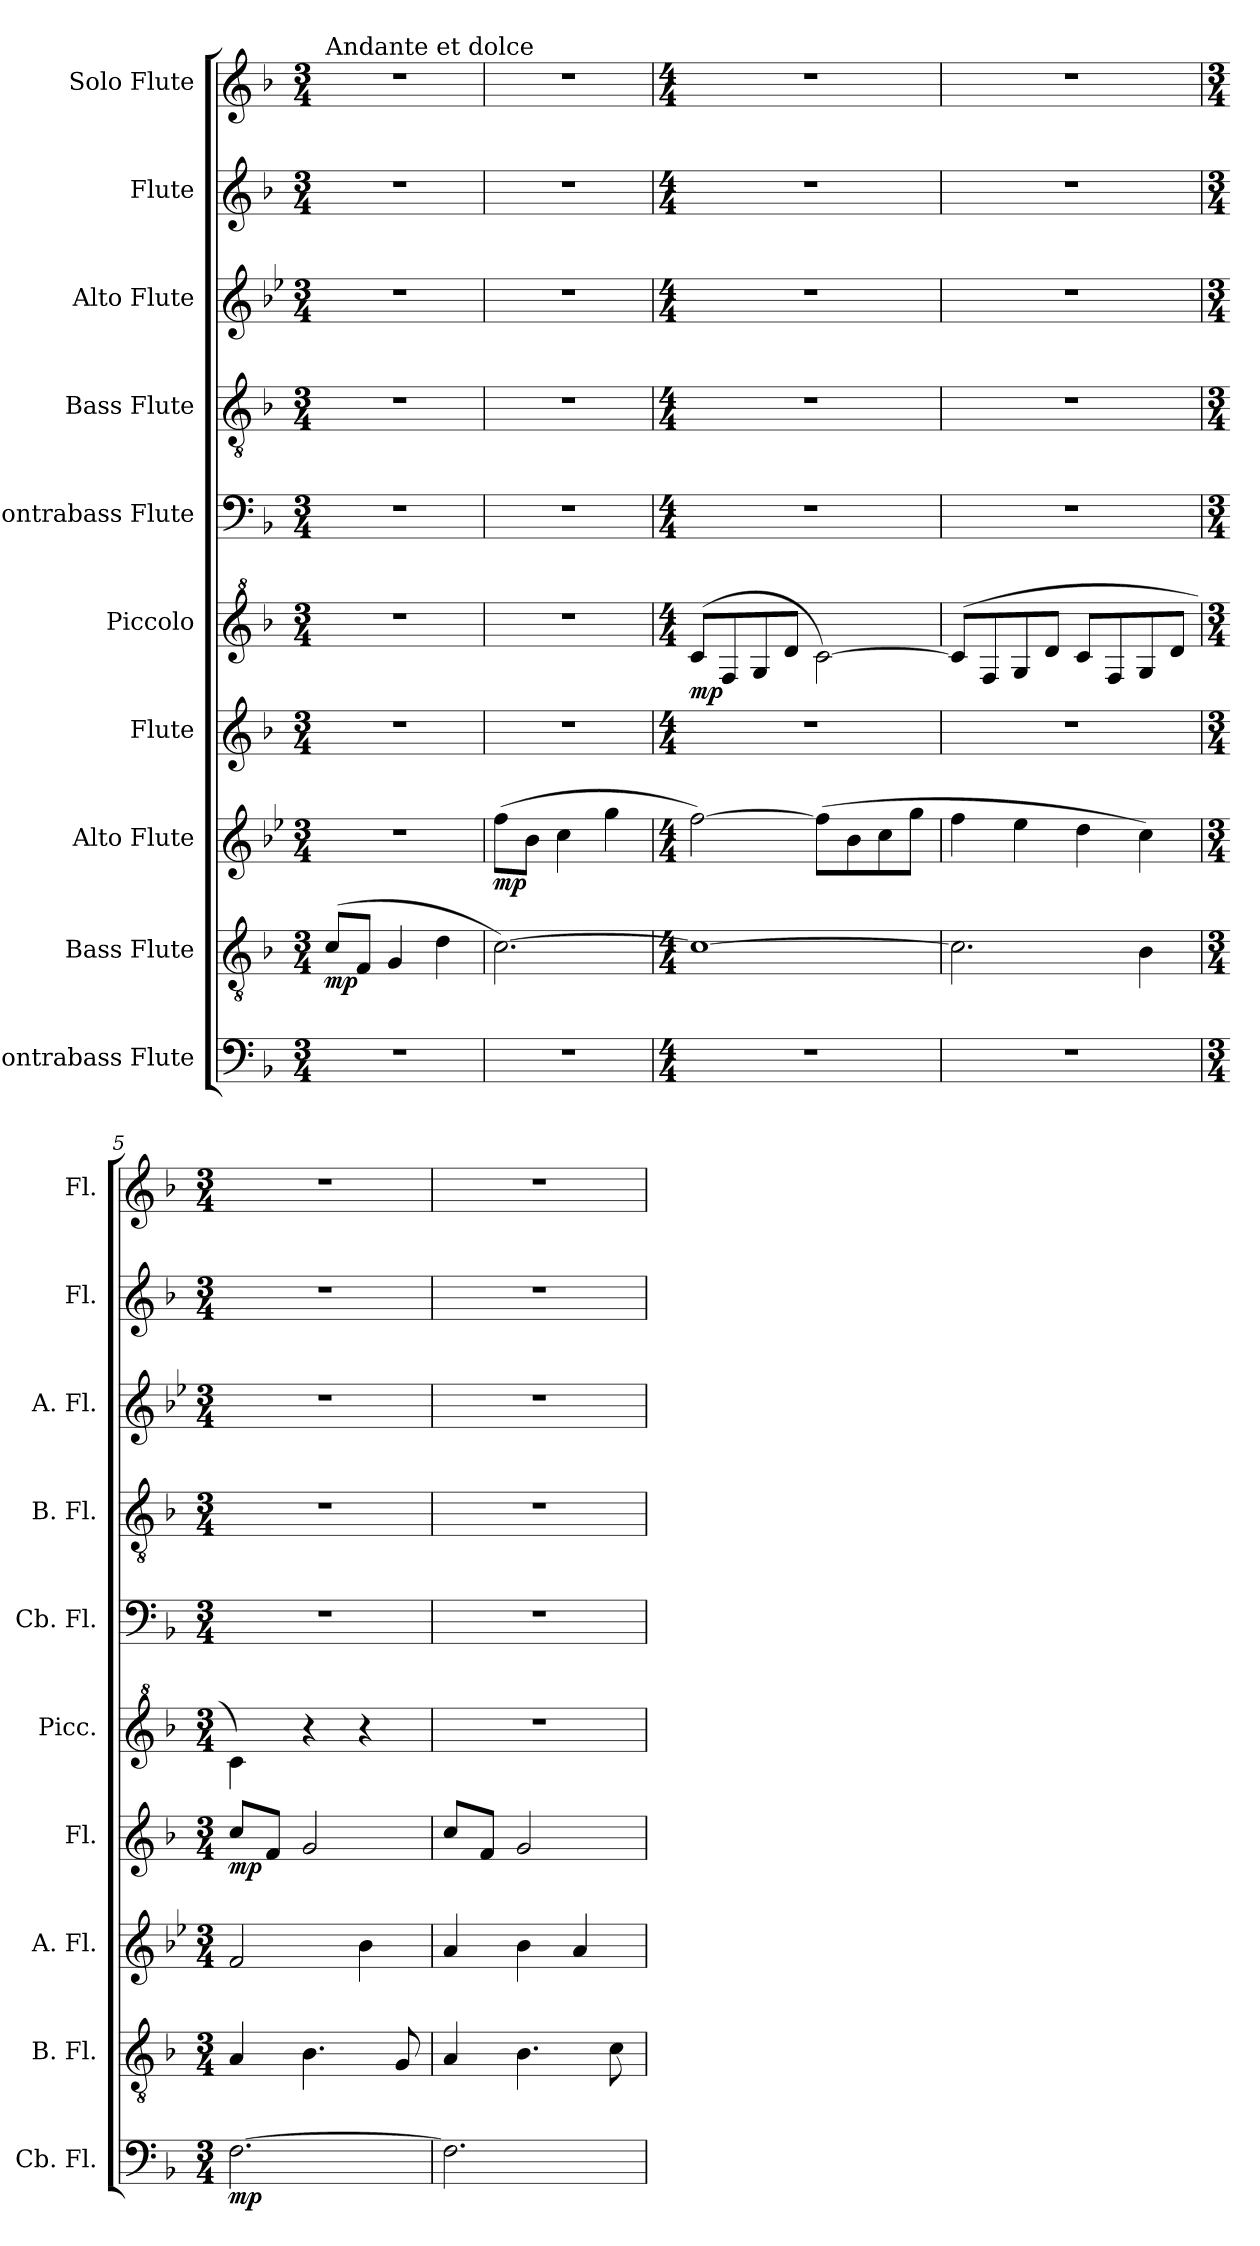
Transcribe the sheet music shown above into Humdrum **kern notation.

**kern	**dynam	**kern	**dynam	**kern	**dynam	**kern	**dynam	**kern	**dynam	**kern	**kern	**kern	**kern	**kern
*part10	*part10	*part9	*part9	*part8	*part8	*part7	*part7	*part6	*part6	*part5	*part4	*part3	*part2	*part1
*staff10	*staff10	*staff9	*staff9	*staff8	*staff8	*staff7	*staff7	*staff6	*staff6	*staff5	*staff4	*staff3	*staff2	*staff1
*I"Contrabass Flute	*	*I"Bass Flute	*	*I"Alto Flute	*	*I"Flute	*	*I"Piccolo	*	*I"Contrabass Flute	*I"Bass Flute	*I"Alto Flute	*I"Flute	*I"Solo Flute
*I'Cb. Fl.	*	*I'B. Fl.	*	*I'A. Fl.	*	*I'Fl.	*	*I'Picc.	*	*I'Cb. Fl.	*I'B. Fl.	*I'A. Fl.	*I'Fl.	*I'Fl.
*clefF4	*	*clefGv2	*	*clefG2	*	*clefG2	*	*clefG^2	*	*clefF4	*clefGv2	*clefG2	*clefG2	*clefG2
*	*	*	*	*ITrd3c5	*	*	*	*ITrd-7c-12	*	*	*	*ITrd3c5	*	*
*k[b-]	*	*k[b-]	*	*k[b-]	*	*k[b-]	*	*k[b-]	*	*k[b-]	*k[b-]	*k[b-]	*k[b-]	*k[b-]
*F:	*	*F:	*	*F:	*	*F:	*	*F:	*	*F:	*F:	*F:	*F:	*F:
*M3/4	*	*M3/4	*	*M3/4	*	*M3/4	*	*M3/4	*	*M3/4	*M3/4	*M3/4	*M3/4	*M3/4
=1	=1	=1	=1	=1	=1	=1	=1	=1	=1	=1	=1	=1	=1	=1
!	!	!	!	!	!	!	!	!	!	!	!	!	!	!LO:TX:a:t=Andante et dolce
!	!	!	!LO:DY:b	!	!	!	!	!	!	!	!	!	!	!
2.r	.	(8c/L	mp	2.r	.	2.r	.	2.r	.	2.r	2.r	2.r	2.r	2.r
.	.	8F/J	.	.	.	.	.	.	.	.	.	.	.	.
.	.	4G/	.	.	.	.	.	.	.	.	.	.	.	.
.	.	4d\	.	.	.	.	.	.	.	.	.	.	.	.
=2	=2	=2	=2	=2	=2	=2	=2	=2	=2	=2	=2	=2	=2	=2
!	!	!	!	!	!LO:DY:b	!	!	!	!	!	!	!	!	!
2.r	.	[2.c\)	.	(8cc\L	mp	2.r	.	2.r	.	2.r	2.r	2.r	2.r	2.r
.	.	.	.	8f\J	.	.	.	.	.	.	.	.	.	.
.	.	.	.	4g\	.	.	.	.	.	.	.	.	.	.
.	.	.	.	4dd\	.	.	.	.	.	.	.	.	.	.
=3	=3	=3	=3	=3	=3	=3	=3	=3	=3	=3	=3	=3	=3	=3
*M4/4	*	*M4/4	*	*M4/4	*	*M4/4	*	*M4/4	*	*M4/4	*M4/4	*M4/4	*M4/4	*M4/4
!	!	!	!	!	!	!	!	!	!LO:DY:b	!	!	!	!	!
1r	.	1c_	.	[2cc\)	.	1r	.	(8ccc/L	mp	1r	1r	1r	1r	1r
.	.	.	.	.	.	.	.	8ff/	.	.	.	.	.	.
.	.	.	.	.	.	.	.	8gg/	.	.	.	.	.	.
.	.	.	.	.	.	.	.	8ddd/J	.	.	.	.	.	.
.	.	.	.	(8cc\L]	.	.	.	[2ccc\)	.	.	.	.	.	.
.	.	.	.	8f\	.	.	.	.	.	.	.	.	.	.
.	.	.	.	8g\	.	.	.	.	.	.	.	.	.	.
.	.	.	.	8dd\J	.	.	.	.	.	.	.	.	.	.
=4	=4	=4	=4	=4	=4	=4	=4	=4	=4	=4	=4	=4	=4	=4
1r	.	2.c\]	.	4cc\	.	1r	.	(8ccc/L]	.	1r	1r	1r	1r	1r
.	.	.	.	.	.	.	.	8ff/	.	.	.	.	.	.
.	.	.	.	4b-\	.	.	.	8gg/	.	.	.	.	.	.
.	.	.	.	.	.	.	.	8ddd/J	.	.	.	.	.	.
.	.	.	.	4a\	.	.	.	8ccc/L	.	.	.	.	.	.
.	.	.	.	.	.	.	.	8ff/	.	.	.	.	.	.
.	.	4B-\	.	4g\)	.	.	.	8gg/	.	.	.	.	.	.
.	.	.	.	.	.	.	.	8ddd/J	.	.	.	.	.	.
=5	=5	=5	=5	=5	=5	=5	=5	=5	=5	=5	=5	=5	=5	=5
*M3/4	*	*M3/4	*	*M3/4	*	*M3/4	*	*M3/4	*	*M3/4	*M3/4	*M3/4	*M3/4	*M3/4
!	!LO:DY:b	!	!	!	!	!	!LO:DY:b	!	!	!	!	!	!	!
[2.F\	mp	4A/	.	2c/	.	8cc/L	mp	4ccc\)	.	2.r	2.r	2.r	2.r	2.r
.	.	.	.	.	.	8f/J	.	.	.	.	.	.	.	.
.	.	4.B-\	.	.	.	2g/	.	4r	.	.	.	.	.	.
.	.	.	.	4f\	.	.	.	4r	.	.	.	.	.	.
.	.	8G/	.	.	.	.	.	.	.	.	.	.	.	.
!!LO:PB:g=z
=6	=6	=6	=6	=6	=6	=6	=6	=6	=6	=6	=6	=6	=6	=6
2.F\]	.	4A/	.	4e/	.	8cc/L	.	2.r	.	2.r	2.r	2.r	2.r	2.r
.	.	.	.	.	.	8f/J	.	.	.	.	.	.	.	.
.	.	4.B-\	.	4f\	.	2g/	.	.	.	.	.	.	.	.
.	.	.	.	4e/	.	.	.	.	.	.	.	.	.	.
.	.	8c\	.	.	.	.	.	.	.	.	.	.	.	.
=	=	=	=	=	=	=	=	=	=	=	=	=	=	=
*-	*-	*-	*-	*-	*-	*-	*-	*-	*-	*-	*-	*-	*-	*-
